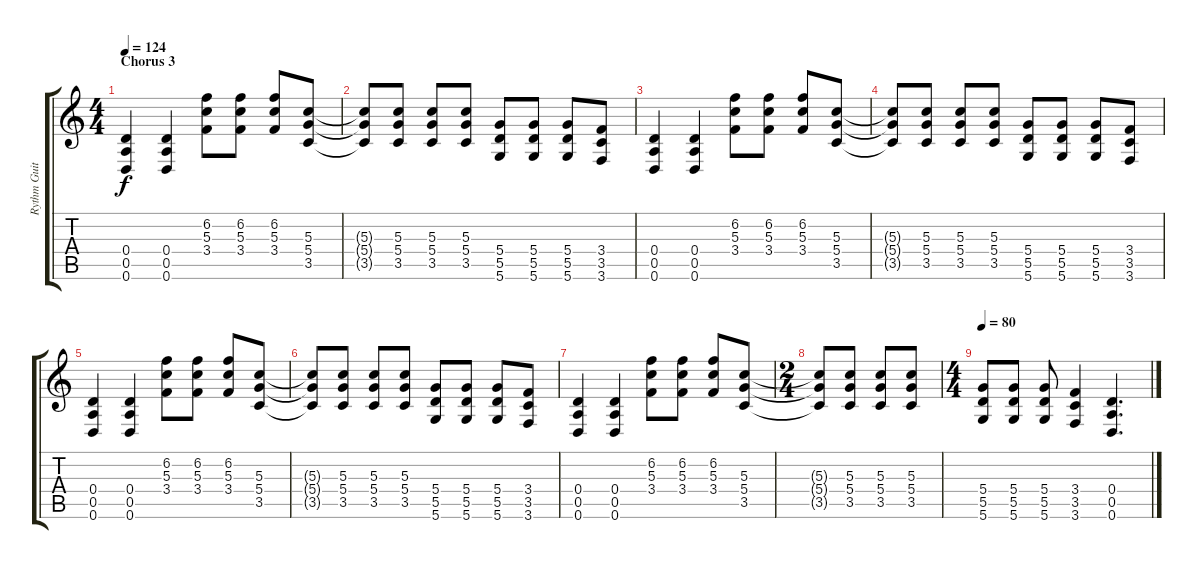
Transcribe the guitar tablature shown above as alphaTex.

\track ("Rythm Guitar" "Rythm Guit") {instrument distortionguitar}
\staff {score tabs}
\tuning (E4 B3 G3 D3 A2 D2) {hide}
\ts (4 4)
\section ("" "Chorus 3")
\tempo 124
\clef g2
\ks c
(0.4 0.5 0.6).4{dy f} (0.4 0.5 0.6).4 (6.2 5.3 3.4).8 (6.2 5.3 3.4).8 (6.2 5.3 3.4).8 (5.3 5.4 3.5).8 |
(5.3{t} 5.4{t} 3.5{t}).8 (5.3 5.4 3.5).8 (5.3 5.4 3.5).8 (5.3 5.4 3.5).8 (5.4 5.5 5.6).8 (5.4 5.5 5.6).8 (5.4 5.5 5.6).8 (3.4 3.5 3.6).8 |
(0.4 0.5 0.6).4 (0.4 0.5 0.6).4 (6.2 5.3 3.4).8 (6.2 5.3 3.4).8 (6.2 5.3 3.4).8 (5.3 5.4 3.5).8 |
(5.3{t} 5.4{t} 3.5{t}).8 (5.3 5.4 3.5).8 (5.3 5.4 3.5).8 (5.3 5.4 3.5).8 (5.4 5.5 5.6).8 (5.4 5.5 5.6).8 (5.4 5.5 5.6).8 (3.4 3.5 3.6).8 |
(0.4 0.5 0.6).4 (0.4 0.5 0.6).4 (6.2 5.3 3.4).8 (6.2 5.3 3.4).8 (6.2 5.3 3.4).8 (5.3 5.4 3.5).8 |
(5.3{t} 5.4{t} 3.5{t}).8 (5.3 5.4 3.5).8 (5.3 5.4 3.5).8 (5.3 5.4 3.5).8 (5.4 5.5 5.6).8 (5.4 5.5 5.6).8 (5.4 5.5 5.6).8 (3.4 3.5 3.6).8 |
(0.4 0.5 0.6).4 (0.4 0.5 0.6).4 (6.2 5.3 3.4).8 (6.2 5.3 3.4).8 (6.2 5.3 3.4).8 (5.3 5.4 3.5).8 |
\ts (2 4)
(5.3{t} 5.4{t} 3.5{t}).8 (5.3 5.4 3.5).8 (5.3 5.4 3.5).8 (5.3 5.4 3.5).8 |
\ts (4 4)
\tempo 80
(5.4 5.5 5.6).8 (5.4 5.5 5.6).8 (5.4 5.5 5.6).8 (3.4 3.5 3.6).4 (0.4 0.5 0.6).4{d}
